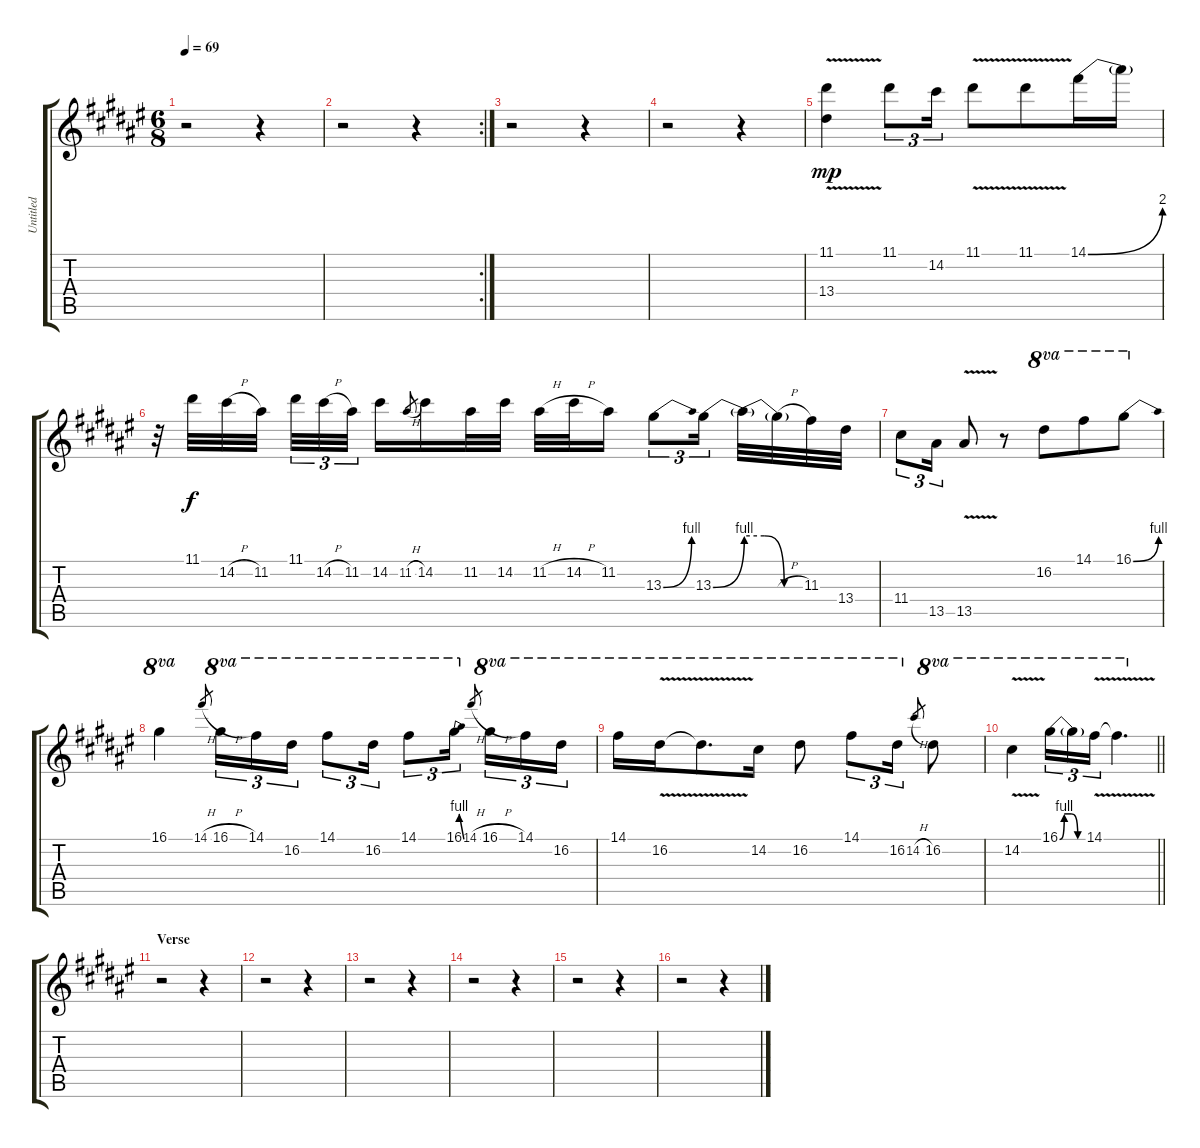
\track ("Untitled" "Untitled") {instrument distortionguitar}
\staff {score tabs}
\tuning (E4 B3 G3 D3 A2 E2) {hide}
\ts (6 8)
\tempo 69
\clef g2
\ks d#minor
r.2{dy mf} r.4 |
\rc 2
r.2 r.4 |
r.2 r.4 |
r.2 r.4 |
(11.1{v} 13.4{v}).4{dy mp} 11.1.8{tu (3 2)} 14.2.16{tu (3 2)} 11.1{v}.8 11.1{v}.8 14.1{be (bend 0 0 60 8)}.16 14.1{t}.16 |
r.32 11.1.32{dy f} 14.2{h}.32 11.2.32{beam splitsecondary} 11.1.32{tu (3 2)} 14.2{h}.32{tu (3 2)} 11.2.32{tu (3 2) beam splitsecondary} 14.2.16 11.2{h}.8{gr} 14.2.16 11.2.32 14.2.32 11.2{h}.32 14.2{h}.32 11.2.16 13.3{be (bend 0 0 60 4)}.8{tu (3 2)} 13.3{be (bend 0 0 60 4)}.16{tu (3 2) beam splitsecondary} 13.3{be (custom 0 4 20 4 40 0 60 0) t}.32 13.3{h t}.32 11.3.32 13.4.32 |
11.4.8{tu (3 2)} 13.5.16{tu (3 2)} 13.5{v}.8 r.8 16.2.8{ot 8va} 14.1.8{ot 8va} 16.1{be (bend 0 0 60 4)}.8{ot 8va} |
16.1.4{ot 8va} 14.1{h}.8{gr} 16.1{h}.16{tu (3 2) ot 8va} 14.1.16{tu (3 2) ot 8va} 16.2.16{tu (3 2) ot 8va} 14.1.8{tu (3 2) ot 8va} 16.2.16{tu (3 2) ot 8va} 14.1.8{tu (3 2) ot 8va} 16.1{be (bend 0 0 60 4)}.16{tu (3 2) ot 8va} 14.1{h}.8{gr beam splitsecondary} 16.1{h}.16{tu (3 2) ot 8va} 14.1.16{tu (3 2) ot 8va} 16.2.16{tu (3 2) ot 8va} |
14.1.16{ot 8va} 16.2{v}.16{ot 8va} 16.2{v t}.8{d ot 8va} 14.2.16{ot 8va} 16.2.8{ot 8va} 14.1.8{tu (3 2) ot 8va} 16.2.16{tu (3 2) ot 8va} 14.2{h}.8{gr} 16.2.8{ot 8va} |
\barLineRight lightlight
14.2{v}.4{ot 8va} 16.1{be (custom 0 0 10 4 25 4 40 0 60 0)}.16{tu (3 2) ot 8va} 16.1{t}.16{tu (3 2) ot 8va} 14.1{v}.16{tu (3 2) ot 8va} 14.1{v t}.4{d ot 8va} |
\section ("" "Verse")
r.2 r.4 |
r.2 r.4 |
r.2 r.4 |
r.2 r.4 |
r.2 r.4 |
r.2 r.4
